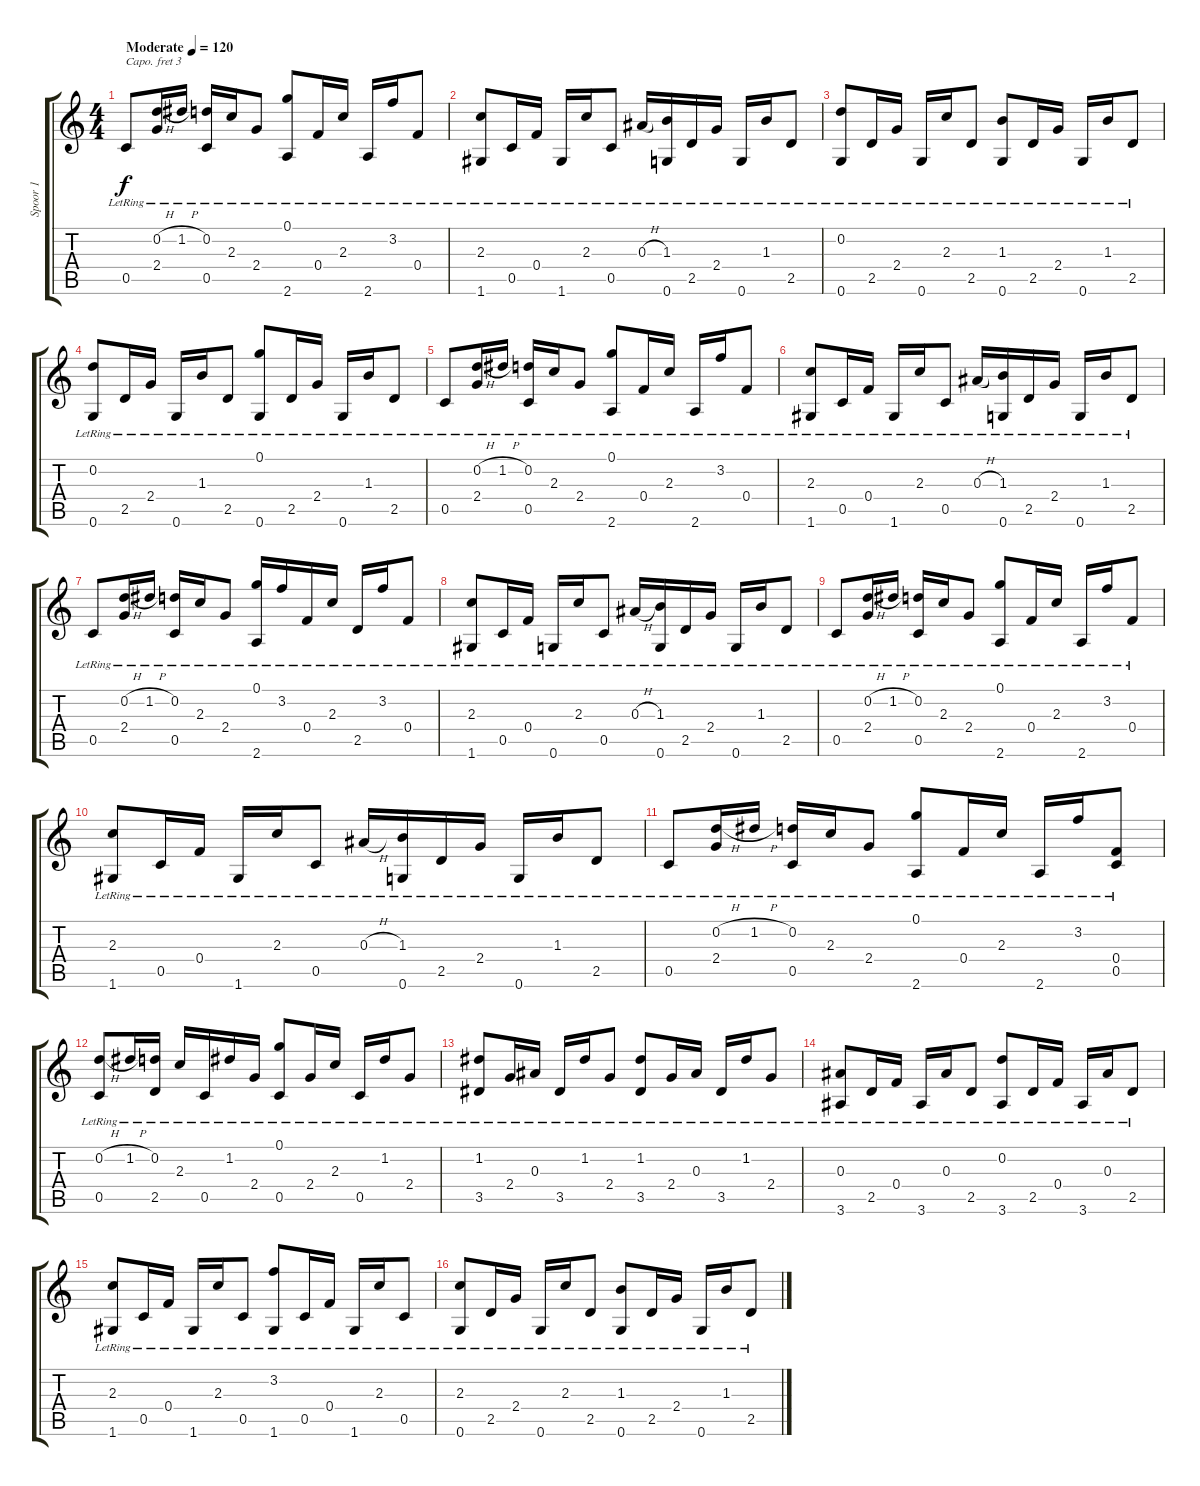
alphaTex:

\track ("Spoor 1" "Spoor 1") {instrument acousticguitarsteel}
\staff {score tabs}
\capo 3
\tuning (E4 B3 G3 D3 A2 E2) {hide}
\ts (4 4)
\tempo (120 "Moderate")
\clef g2
\ks c
0.5{lr}.8{dy f instrument acousticguitarsteel} (0.2{h lr} 2.4{lr}).16 1.2{h lr}.16 (0.2{lr} 0.5{lr}).16 2.3{lr}.16 2.4{lr}.8 (0.1{lr} 2.6{lr}).8 0.4{lr}.16 2.3{lr}.16 2.6{lr}.16 3.2{lr}.16 0.4{lr}.8 |
(2.3{lr} 1.6{lr}).8 0.5{lr}.16 0.4{lr}.16 1.6{lr}.16 2.3{lr}.16 0.5{lr}.8 0.3{h lr}.16 (1.3{lr} 0.6{lr}).16 2.5{lr}.16 2.4{lr}.16 0.6{lr}.16 1.3{lr}.16 2.5{lr}.8 |
(0.2{lr} 0.6{lr}).8 2.5{lr}.16 2.4{lr}.16 0.6{lr}.16 2.3{lr}.16 2.5{lr}.8 (1.3{lr} 0.6{lr}).8 2.5{lr}.16 2.4{lr}.16 0.6{lr}.16 1.3{lr}.16 2.5{lr}.8 |
(0.2{lr} 0.6{lr}).8 2.5{lr}.16 2.4{lr}.16 0.6{lr}.16 1.3{lr}.16 2.5{lr}.8 (0.1{lr} 0.6{lr}).8 2.5{lr}.16 2.4{lr}.16 0.6{lr}.16 1.3{lr}.16 2.5{lr}.8 |
0.5{lr}.8 (0.2{h lr} 2.4{lr}).16 1.2{h lr}.16 (0.2{lr} 0.5{lr}).16 2.3{lr}.16 2.4{lr}.8 (0.1{lr} 2.6{lr}).8 0.4{lr}.16 2.3{lr}.16 2.6{lr}.16 3.2{lr}.16 0.4{lr}.8 |
(2.3{lr} 1.6{lr}).8 0.5{lr}.16 0.4{lr}.16 1.6{lr}.16 2.3{lr}.16 0.5{lr}.8 0.3{h lr}.16 (1.3{lr} 0.6{lr}).16 2.5{lr}.16 2.4{lr}.16 0.6{lr}.16 1.3{lr}.16 2.5{lr}.8 |
0.5{lr}.8 (0.2{h lr} 2.4{lr}).16 1.2{h lr}.16 (0.2{lr} 0.5{lr}).16 2.3{lr}.16 2.4{lr}.8 (0.1{lr} 2.6{lr}).16 3.2{lr}.16 0.4{lr}.16 2.3{lr}.16 2.5{lr}.16 3.2{lr}.16 0.4{lr}.8 |
(2.3{lr} 1.6{lr}).8 0.5{lr}.16 0.4{lr}.16 0.6{lr}.16 2.3{lr}.16 0.5{lr}.8 0.3{h lr}.16 (1.3{lr} 0.6{lr}).16 2.5{lr}.16 2.4{lr}.16 0.6{lr}.16 1.3{lr}.16 2.5{lr}.8 |
0.5{lr}.8 (0.2{h lr} 2.4{lr}).16 1.2{h lr}.16 (0.2{lr} 0.5{lr}).16 2.3{lr}.16 2.4{lr}.8 (0.1{lr} 2.6{lr}).8 0.4{lr}.16 2.3{lr}.16 2.6{lr}.16 3.2{lr}.16 0.4{lr}.8 |
(2.3{lr} 1.6{lr}).8 0.5{lr}.16 0.4{lr}.16 1.6{lr}.16 2.3{lr}.16 0.5{lr}.8 0.3{h lr}.16 (1.3{lr} 0.6{lr}).16 2.5{lr}.16 2.4{lr}.16 0.6{lr}.16 1.3{lr}.16 2.5{lr}.8 |
0.5{lr}.8 (0.2{h lr} 2.4{lr}).16 1.2{h lr}.16 (0.2{lr} 0.5{lr}).16 2.3{lr}.16 2.4{lr}.8 (0.1{lr} 2.6{lr}).8 0.4{lr}.16 2.3{lr}.16 2.6{lr}.16 3.2{lr}.16 (0.4{lr} 0.5{lr}).8 |
(0.2{h lr} 0.5{lr}).8 1.2{h lr}.16 (0.2{lr} 2.5{lr}).16 2.3{lr}.16 0.5{lr}.16 1.2{lr}.16 2.4{lr}.16 (0.1{lr} 0.5{lr}).8 2.4{lr}.16 2.3{lr}.16 0.5{lr}.16 1.2{lr}.16 2.4{lr}.8 |
(1.2{lr} 3.5{lr}).8 2.4{lr}.16 0.3{lr}.16 3.5{lr}.16 1.2{lr}.16 2.4{lr}.8 (1.2{lr} 3.5{lr}).8 2.4{lr}.16 0.3{lr}.16 3.5{lr}.16 1.2{lr}.16 2.4{lr}.8 |
(0.3{lr} 3.6{lr}).8 2.5{lr}.16 0.4{lr}.16 3.6{lr}.16 0.3{lr}.16 2.5{lr}.8 (0.2{lr} 3.6{lr}).8 2.5{lr}.16 0.4{lr}.16 3.6{lr}.16 0.3{lr}.16 2.5{lr}.8 |
(2.3{lr} 1.6{lr}).8 0.5{lr}.16 0.4{lr}.16 1.6{lr}.16 2.3{lr}.16 0.5{lr}.8 (3.2{lr} 1.6{lr}).8 0.5{lr}.16 0.4{lr}.16 1.6{lr}.16 2.3{lr}.16 0.5{lr}.8 |
(2.3{lr} 0.6{lr}).8 2.5{lr}.16 2.4{lr}.16 0.6{lr}.16 2.3{lr}.16 2.5{lr}.8 (1.3 0.6{lr}).8 2.5{lr}.16 2.4{lr}.16 0.6{lr}.16 1.3{lr}.16 2.5{lr}.8
